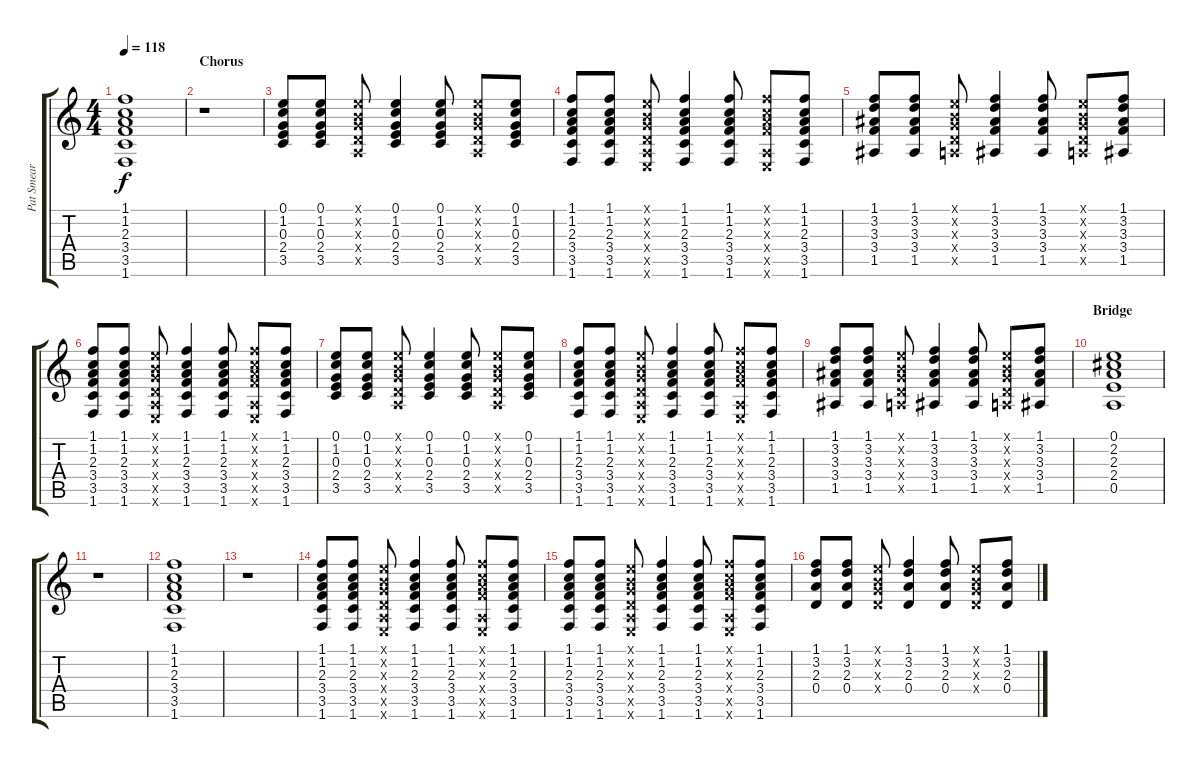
\track ("Pat Smear - Acoustic Guitar (steel)" "Pat Smear ") {instrument acousticguitarsteel}
\staff {score tabs}
\tuning (E4 B3 G3 D3 A2 E2) {hide}
\ts (4 4)
\tempo 118
\clef g2
\ks c
(1.1 1.2 2.3 3.4 3.5 1.6).1{dy f} |
\section ("" "Chorus")
r.1 |
(0.1 1.2 0.3 2.4 3.5).8{volume 8} (0.1 1.2 0.3 2.4 3.5).8 (0.1{x} 0.2{x} 0.3{x} 0.4{x} 0.5{x}).8 (0.1 1.2 0.3 2.4 3.5).4 (0.1 1.2 0.3 2.4 3.5).8 (0.1{x} 0.2{x} 0.3{x} 0.4{x} 0.5{x}).8 (0.1 1.2 0.3 2.4 3.5).8 |
(1.1 1.2 2.3 3.4 3.5 1.6).8 (1.1 1.2 2.3 3.4 3.5 1.6).8 (0.1{x} 0.2{x} 0.3{x} 0.4{x} 0.5{x} 0.6{x}).8 (1.1 1.2 2.3 3.4 3.5 1.6).4 (1.1 1.2 2.3 3.4 3.5 1.6).8 (1.1{x} 1.2{x} 2.3{x} 3.4{x} 0.5{x} 0.6{x}).8 (1.1 1.2 2.3 3.4 3.5 1.6).8 |
(1.1 3.2 3.3 3.4 1.5).8 (1.1 3.2 3.3 3.4 1.5).8 (0.1{x} 0.2{x} 0.3{x} 0.4{x} 0.5{x}).8 (1.1 3.2 3.3 3.4 1.5).4 (1.1 3.2 3.3 3.4 1.5).8 (0.1{x} 0.2{x} 0.3{x} 0.4{x} 0.5{x}).8 (1.1 3.2 3.3 3.4 1.5).8 |
(1.1 1.2 2.3 3.4 3.5 1.6).8 (1.1 1.2 2.3 3.4 3.5 1.6).8 (0.1{x} 0.2{x} 0.3{x} 0.4{x} 0.5{x} 0.6{x}).8 (1.1 1.2 2.3 3.4 3.5 1.6).4 (1.1 1.2 2.3 3.4 3.5 1.6).8 (1.1{x} 1.2{x} 2.3{x} 3.4{x} 0.5{x} 0.6{x}).8 (1.1 1.2 2.3 3.4 3.5 1.6).8 |
(0.1 1.2 0.3 2.4 3.5).8 (0.1 1.2 0.3 2.4 3.5).8 (0.1{x} 0.2{x} 0.3{x} 0.4{x} 0.5{x}).8 (0.1 1.2 0.3 2.4 3.5).4 (0.1 1.2 0.3 2.4 3.5).8 (0.1{x} 0.2{x} 0.3{x} 0.4{x} 0.5{x}).8 (0.1 1.2 0.3 2.4 3.5).8 |
(1.1 1.2 2.3 3.4 3.5 1.6).8 (1.1 1.2 2.3 3.4 3.5 1.6).8 (0.1{x} 0.2{x} 0.3{x} 0.4{x} 0.5{x} 0.6{x}).8 (1.1 1.2 2.3 3.4 3.5 1.6).4 (1.1 1.2 2.3 3.4 3.5 1.6).8 (1.1{x} 1.2{x} 2.3{x} 3.4{x} 0.5{x} 0.6{x}).8 (1.1 1.2 2.3 3.4 3.5 1.6).8 |
(1.1 3.2 3.3 3.4 1.5).8 (1.1 3.2 3.3 3.4 1.5).8 (0.1{x} 0.2{x} 0.3{x} 0.4{x} 0.5{x}).8 (1.1 3.2 3.3 3.4 1.5).4 (1.1 3.2 3.3 3.4 1.5).8 (0.1{x} 0.2{x} 0.3{x} 0.4{x} 0.5{x}).8 (1.1 3.2 3.3 3.4 1.5).8 |
\section ("" "Bridge")
(0.1 2.2 2.3 2.4 0.5).1{volume 12} |
r.1 |
(1.1 1.2 2.3 3.4 3.5 1.6).1 |
r.1 |
(1.1 1.2 2.3 3.4 3.5 1.6).8 (1.1 1.2 2.3 3.4 3.5 1.6).8 (0.1{x} 0.2{x} 0.3{x} 0.4{x} 0.5{x} 0.6{x}).8 (1.1 1.2 2.3 3.4 3.5 1.6).4 (1.1 1.2 2.3 3.4 3.5 1.6).8 (1.1{x} 1.2{x} 2.3{x} 3.4{x} 0.5{x} 0.6{x}).8 (1.1 1.2 2.3 3.4 3.5 1.6).8 |
(1.1 1.2 2.3 3.4 3.5 1.6).8 (1.1 1.2 2.3 3.4 3.5 1.6).8 (0.1{x} 0.2{x} 0.3{x} 0.4{x} 0.5{x} 0.6{x}).8 (1.1 1.2 2.3 3.4 3.5 1.6).4 (1.1 1.2 2.3 3.4 3.5 1.6).8 (1.1{x} 1.2{x} 2.3{x} 3.4{x} 0.5{x} 0.6{x}).8 (1.1 1.2 2.3 3.4 3.5 1.6).8 |
(1.1 3.2 2.3 0.4).8 (1.1 3.2 2.3 0.4).8 (0.1{x} 0.2{x} 0.3{x} 0.4{x}).8 (1.1 3.2 2.3 0.4).4 (1.1 3.2 2.3 0.4).8 (0.1{x} 0.2{x} 0.3{x} 0.4{x}).8 (1.1 3.2 2.3 0.4).8
